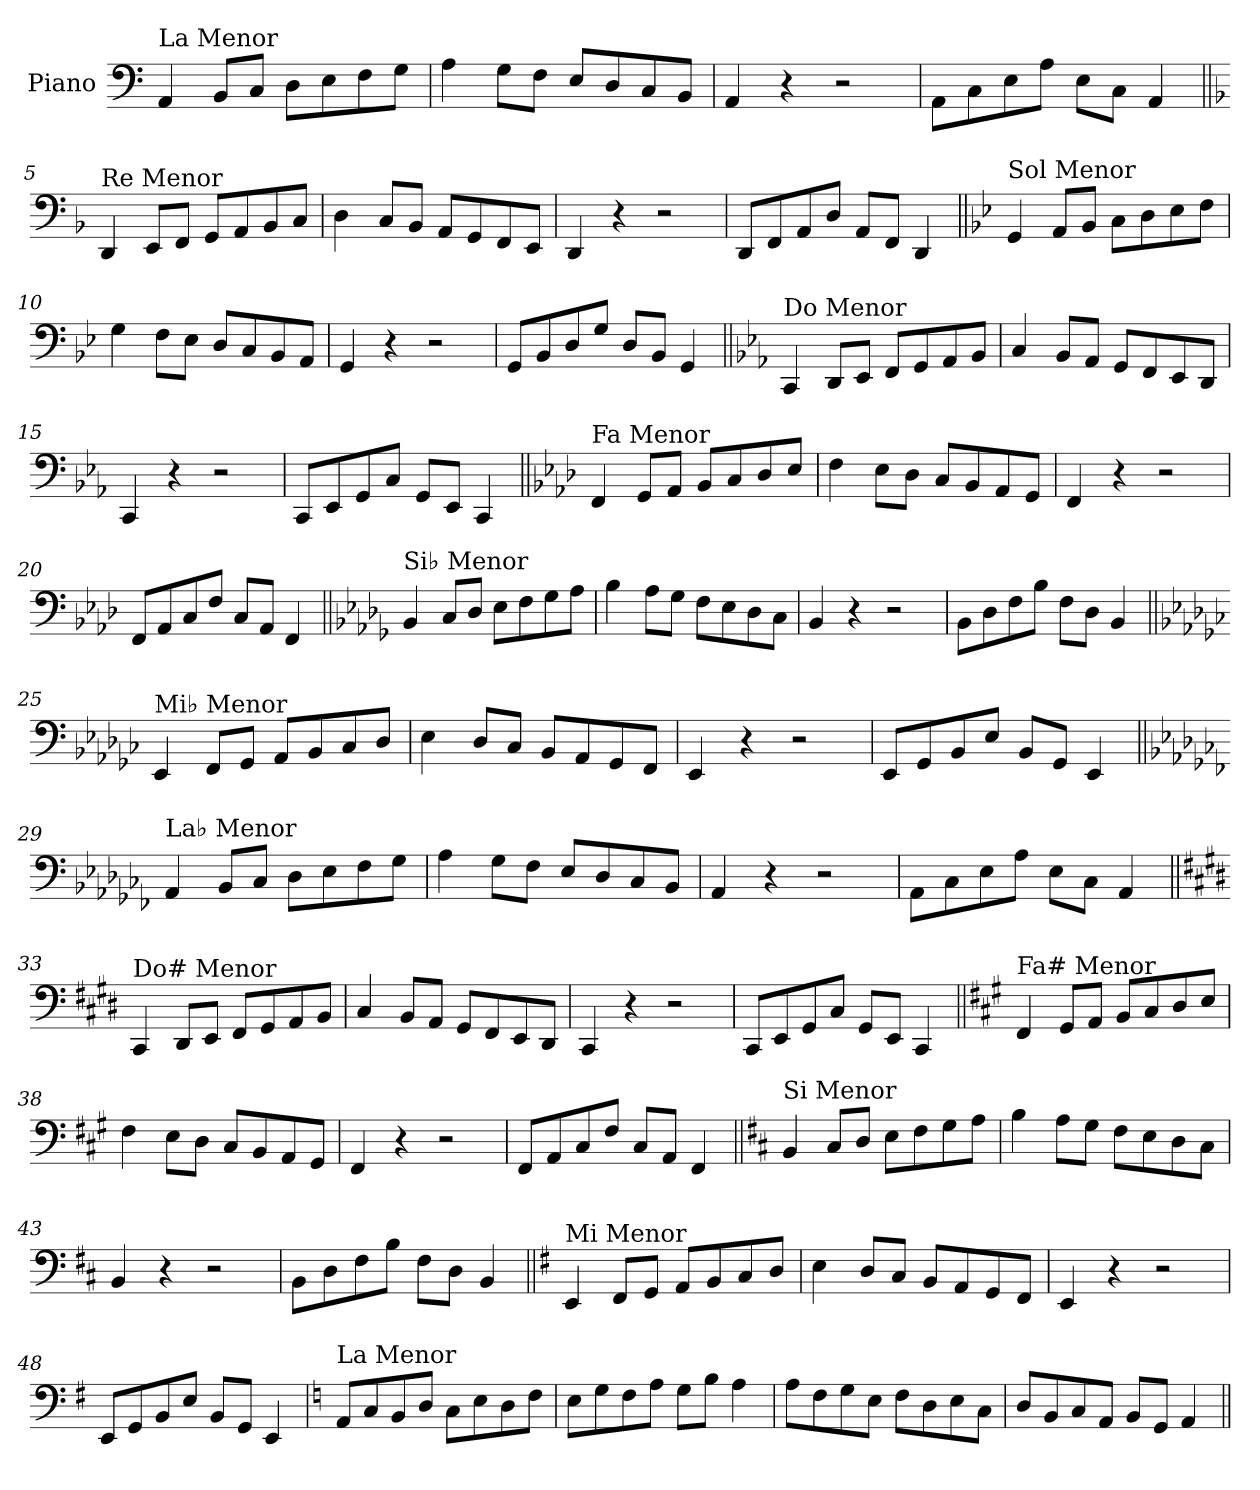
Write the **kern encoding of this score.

**kern
*part1
*staff1
*I"Piano
*I'Pno.
*clefF4
*k[]
=1
!LO:TX:a:t=La Menor
4AA/
8BB/L
8C/J
8D\L
8E\
8F\
8G\J
=2
4A\
8G\L
8F\J
8E/L
8D/
8C/
8BB/J
=3
4AA/
4r
2r
=4
8AA\L
8C\
8E\
8A\J
8E\L
8C\J
4AA/
!!LO:LB:g=z
=5||
*k[b-]
!LO:TX:a:t=Re Menor
4DD/
8EE/L
8FF/J
8GG/L
8AA/
8BB-/
8C/J
=6
4D\
8C/L
8BB-/J
8AA/L
8GG/
8FF/
8EE/J
=7
4DD/
4r
2r
=8
8DD/L
8FF/
8AA/
8D/J
8AA/L
8FF/J
4DD/
!!LO:LB:g=z
=9||
*k[b-e-]
!LO:TX:a:t=Sol Menor
4GG/
8AA/L
8BB-/J
8C\L
8D\
8E-\
8F\J
=10
4G\
8F\L
8E-\J
8D/L
8C/
8BB-/
8AA/J
=11
4GG/
4r
2r
=12
8GG/L
8BB-/
8D/
8G/J
8D/L
8BB-/J
4GG/
!!LO:LB:g=z
=13||
*k[b-e-a-]
!LO:TX:a:t=Do Menor
4CC/
8DD/L
8EE-/J
8FF/L
8GG/
8AA-/
8BB-/J
=14
4C/
8BB-/L
8AA-/J
8GG/L
8FF/
8EE-/
8DD/J
=15
4CC/
4r
2r
=16
8CC/L
8EE-/
8GG/
8C/J
8GG/L
8EE-/J
4CC/
!!LO:LB:g=z
=17||
*k[b-e-a-d-]
!LO:TX:a:t=Fa Menor
4FF/
8GG/L
8AA-/J
8BB-/L
8C/
8D-/
8E-/J
=18
4F\
8E-\L
8D-\J
8C/L
8BB-/
8AA-/
8GG/J
=19
4FF/
4r
2r
=20
8FF/L
8AA-/
8C/
8F/J
8C/L
8AA-/J
4FF/
!!LO:LB:g=z
=21||
*k[b-e-a-d-g-]
!LO:TX:a:t=Si♭ Menor
4BB-/
8C/L
8D-/J
8E-\L
8F\
8G-\
8A-\J
=22
4B-\
8A-\L
8G-\J
8F\L
8E-\
8D-\
8C\J
=23
4BB-/
4r
2r
=24
8BB-\L
8D-\
8F\
8B-\J
8F\L
8D-\J
4BB-/
!!LO:LB:g=z
=25||
*k[b-e-a-d-g-c-]
!LO:TX:a:t=Mi♭ Menor
4EE-/
8FF/L
8GG-/J
8AA-/L
8BB-/
8C-/
8D-/J
=26
4E-\
8D-/L
8C-/J
8BB-/L
8AA-/
8GG-/
8FF/J
=27
4EE-/
4r
2r
=28
8EE-/L
8GG-/
8BB-/
8E-/J
8BB-/L
8GG-/J
4EE-/
!!LO:LB:g=z
=29||
*k[b-e-a-d-g-c-f-]
!LO:TX:a:t=La♭ Menor
4AA-/
8BB-/L
8C-/J
8D-\L
8E-\
8F-\
8G-\J
=30
4A-\
8G-\L
8F-\J
8E-/L
8D-/
8C-/
8BB-/J
=31
4AA-/
4r
2r
=32
8AA-\L
8C-\
8E-\
8A-\J
8E-\L
8C-\J
4AA-/
!!LO:LB:g=z
=33||
*k[f#c#g#d#]
!LO:TX:a:t=Do# Menor
4CC#/
8DD#/L
8EE/J
8FF#/L
8GG#/
8AA/
8BB/J
=34
4C#/
8BB/L
8AA/J
8GG#/L
8FF#/
8EE/
8DD#/J
=35
4CC#/
4r
2r
=36
8CC#/L
8EE/
8GG#/
8C#/J
8GG#/L
8EE/J
4CC#/
!!LO:LB:g=z
=37||
*k[f#c#g#]
!LO:TX:a:t=Fa# Menor
4FF#/
8GG#/L
8AA/J
8BB/L
8C#/
8D/
8E/J
=38
4F#\
8E\L
8D\J
8C#/L
8BB/
8AA/
8GG#/J
=39
4FF#/
4r
2r
=40
8FF#/L
8AA/
8C#/
8F#/J
8C#/L
8AA/J
4FF#/
!!LO:LB:g=z
=41||
*k[f#c#]
!LO:TX:a:t=Si Menor
4BB/
8C#/L
8D/J
8E\L
8F#\
8G\
8A\J
=42
4B\
8A\L
8G\J
8F#\L
8E\
8D\
8C#\J
=43
4BB/
4r
2r
=44
8BB\L
8D\
8F#\
8B\J
8F#\L
8D\J
4BB/
!!LO:LB:g=z
=45||
*k[f#]
!LO:TX:a:t=Mi Menor
4EE/
8FF#/L
8GG/J
8AA/L
8BB/
8C/
8D/J
=46
4E\
8D/L
8C/J
8BB/L
8AA/
8GG/
8FF#/J
=47
4EE/
4r
2r
=48
8EE/L
8GG/
8BB/
8E/J
8BB/L
8GG/J
4EE/
!!LO:PB:g=z
=49
*k[]
!LO:TX:a:t=La Menor
8AA/L
8C/
8BB/
8D/J
8C\L
8E\
8D\
8F\J
=50
8E\L
8G\
8F\
8A\J
8G\L
8B\J
4A\
=51
8A\L
8F\
8G\
8E\J
8F\L
8D\
8E\
8C\J
=52
8D/L
8BB/
8C/
8AA/J
8BB/L
8GG/J
4AA/
=||
*-
